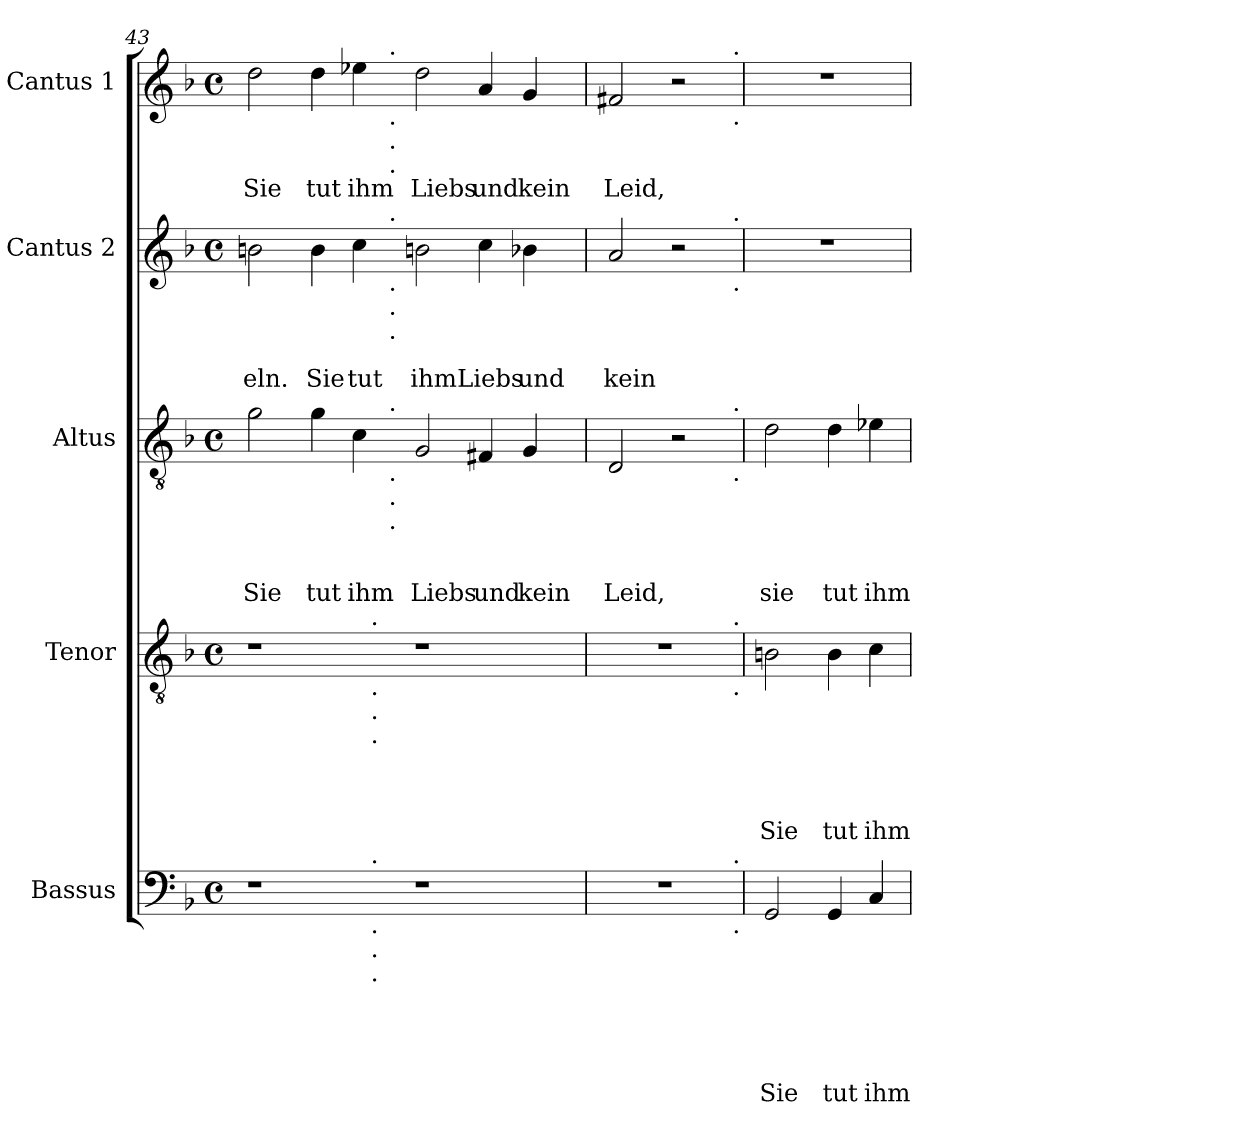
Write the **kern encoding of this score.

**kern	**text	**text	**text	**text	**text	**kern	**text	**text	**text	**text	**kern	**text	**text	**text	**kern	**text	**text	**kern	**text
*part5	*part5	*part5	*part5	*part5	*part5	*part4	*part4	*part4	*part4	*part4	*part3	*part3	*part3	*part3	*part2	*part2	*part2	*part1	*part1
*staff5	*staff5	*staff5	*staff5	*staff5	*staff5	*staff4	*staff4	*staff4	*staff4	*staff4	*staff3	*staff3	*staff3	*staff3	*staff2	*staff2	*staff2	*staff1	*staff1
*I"Bassus	*	*	*	*	*	*I"Tenor	*	*	*	*	*I"Altus	*	*	*	*I"Cantus 2	*	*	*I"Cantus 1	*
*clefF4	*	*	*	*	*	*clefGv2	*	*	*	*	*clefGv2	*	*	*	*clefG2	*	*	*clefG2	*
*k[b-]	*	*	*	*	*	*k[b-]	*	*	*	*	*k[b-]	*	*	*	*k[b-]	*	*	*k[b-]	*
*F:	*	*	*	*	*	*F:	*	*	*	*	*F:	*	*	*	*F:	*	*	*F:	*
*M4/4	*	*	*	*	*	*M4/4	*	*	*	*	*M4/4	*	*	*	*M4/4	*	*	*M4/4	*
*met(c)	*	*	*	*	*	*met(c)	*	*	*	*	*met(c)	*	*	*	*met(c)	*	*	*met(c)	*
=43	=43	=43	=43	=43	=43	=43	=43	=43	=43	=43	=43	=43	=43	=43	=43	=43	=43	=43	=43
!	!	!	!	!	!	!	!	!	!	!	!	!	!	!LO:LY:b	!	!	!LO:LY:b	!	!LO:LY:b
*^	*	*	*	*	*	*^	*	*	*	*	*^	*	*	*	*^	*	*	*^	*
1r	2ryy	.	.	.	.	.	1r	2ryy	.	.	.	.	2g\	2..ryy	.	.	Sie	2bn\	2..ryy	.	eln.	2dd\	2..ryy	Sie
!	!	!	!	!	!	!	!	!	!	!	!	!	!	!	!	!	!LO:LY:b	!	!	!	!LO:LY:b	!	!	!LO:LY:b
.	4ryy	.	.	.	.	.	.	4ryy	.	.	.	.	4g\	.	.	.	tut	4b\	.	.	Sie	4dd\	.	tut
!	!	!	!	!	!	!	!	!	!	!	!	!	!	!	!	!	!LO:LY:b	!	!	!	!LO:LY:b	!	!	!LO:LY:b
.	16ryy	.	.	.	.	.	.	16ryy	.	.	.	.	4c\	.	.	.	ihm	4cc\	.	.	tut	4ee-X\	.	ihm
!	!	!	!	!	!	!	!	!LO:TX:a:t=.	!	!	!	!	!	!	!	!	!	!	!	!	!	!	!	!
!	!	!	!	!	!	!	!	!LO:TX:b:t=.	!	!	!	!	!	!	!	!	!	!	!	!	!	!	!	!
!	!	!	!	!	!	!	!	!LO:TX:b:t=.	!	!	!	!	!	!	!	!	!	!	!	!	!	!	!	!
!	!	!	!	!	!	!	!	!LO:TX:b:t=.	!	!	!	!	!	!	!	!	!	!	!	!	!	!	!	!
!	!LO:TX:a:t=.	!	!	!	!	!	!	!	!	!	!	!	!	!	!	!	!	!	!	!	!	!	!	!
!	!LO:TX:b:t=.	!	!	!	!	!	!	!	!	!	!	!	!	!	!	!	!	!	!	!	!	!	!	!
!	!LO:TX:b:t=.	!	!	!	!	!	!	!	!	!	!	!	!	!	!	!	!	!	!	!	!	!	!	!
!	!LO:TX:b:t=.	!	!	!	!	!	!	!	!	!	!	!	!	!	!	!	!	!	!	!	!	!	!	!
.	1ryy	.	.	.	.	.	.	1ryy	.	.	.	.	.	.	.	.	.	.	.	.	.	.	.	.
!	!	!	!	!	!	!	!	!	!	!	!	!	!	!	!	!	!	!	!	!	!	!	!LO:TX:a:t=.	!
!	!	!	!	!	!	!	!	!	!	!	!	!	!	!	!	!	!	!	!	!	!	!	!LO:TX:b:t=.	!
!	!	!	!	!	!	!	!	!	!	!	!	!	!	!	!	!	!	!	!	!	!	!	!LO:TX:b:t=.	!
!	!	!	!	!	!	!	!	!	!	!	!	!	!	!	!	!	!	!	!	!	!	!	!LO:TX:b:t=.	!
!	!	!	!	!	!	!	!	!	!	!	!	!	!	!	!	!	!	!	!LO:TX:a:t=.	!	!	!	!	!
!	!	!	!	!	!	!	!	!	!	!	!	!	!	!	!	!	!	!	!LO:TX:b:t=.	!	!	!	!	!
!	!	!	!	!	!	!	!	!	!	!	!	!	!	!	!	!	!	!	!LO:TX:b:t=.	!	!	!	!	!
!	!	!	!	!	!	!	!	!	!	!	!	!	!	!	!	!	!	!	!LO:TX:b:t=.	!	!	!	!	!
!	!	!	!	!	!	!	!	!	!	!	!	!	!	!LO:TX:a:t=.	!	!	!	!	!	!	!	!	!	!
!	!	!	!	!	!	!	!	!	!	!	!	!	!	!LO:TX:b:t=.	!	!	!	!	!	!	!	!	!	!
!	!	!	!	!	!	!	!	!	!	!	!	!	!	!LO:TX:b:t=.	!	!	!	!	!	!	!	!	!	!
!	!	!	!	!	!	!	!	!	!	!	!	!	!	!LO:TX:b:t=.	!	!	!	!	!	!	!	!	!	!
.	.	.	.	.	.	.	.	.	.	.	.	.	.	1ryy	.	.	.	.	1ryy	.	.	.	1ryy	.
!	!	!	!	!	!	!	!	!	!	!	!	!	!	!	!	!	!LO:LY:b	!	!	!	!LO:LY:b	!	!	!LO:LY:b
1r	.	.	.	.	.	.	1r	.	.	.	.	.	2G/	.	.	.	Liebs	2bn\	.	.	ihm	2dd\	.	Liebs
!	!	!	!	!	!	!	!	!	!	!	!	!	!	!	!	!	!LO:LY:b	!	!	!	!LO:LY:b	!	!	!LO:LY:b
.	.	.	.	.	.	.	.	.	.	.	.	.	4F#X/	.	.	.	und	4cc\	.	.	Liebs	4a/	.	und
!	!	!	!	!	!	!	!	!	!	!	!	!	!	!	!	!	!LO:LY:b	!	!	!	!LO:LY:b	!	!	!LO:LY:b
.	.	.	.	.	.	.	.	.	.	.	.	.	4G/	.	.	.	kein	4b-X\	.	.	und	4g/	.	kein
.	8.ryy	.	.	.	.	.	.	8.ryy	.	.	.	.	.	.	.	.	.	.	.	.	.	.	.	.
.	.	.	.	.	.	.	.	.	.	.	.	.	.	8ryy	.	.	.	.	8ryy	.	.	.	8ryy	.
=44	=44	=44	=44	=44	=44	=44	=44	=44	=44	=44	=44	=44	=44	=44	=44	=44	=44	=44	=44	=44	=44	=44	=44	=44
!	!	!	!	!	!	!	!	!	!	!	!	!	!	!	!	!	!LO:LY:b	!	!	!	!LO:LY:b	!	!	!LO:LY:b
1r	2ryy	.	.	.	.	.	1r	2ryy	.	.	.	.	2D/	2ryy	.	.	Leid,	2a/	2ryy	.	kein	2f#X/	2ryy	Leid,
.	4...ryy	.	.	.	.	.	.	4...ryy	.	.	.	.	2r	4...ryy	.	.	.	2r	4...ryy	.	.	2r	4...ryy	.
!	!	!	!	!	!	!	!	!	!	!	!	!	!	!	!	!	!	!	!	!	!	!	!LO:TX:a:t=.	!
!	!	!	!	!	!	!	!	!	!	!	!	!	!	!	!	!	!	!	!	!	!	!	!LO:TX:b:t=.	!
!	!	!	!	!	!	!	!	!	!	!	!	!	!	!	!	!	!	!	!LO:TX:a:t=.	!	!	!	!	!
!	!	!	!	!	!	!	!	!	!	!	!	!	!	!	!	!	!	!	!LO:TX:b:t=.	!	!	!	!	!
!	!	!	!	!	!	!	!	!	!	!	!	!	!	!LO:TX:a:t=.	!	!	!	!	!	!	!	!	!	!
!	!	!	!	!	!	!	!	!	!	!	!	!	!	!LO:TX:b:t=.	!	!	!	!	!	!	!	!	!	!
!	!	!	!	!	!	!	!	!LO:TX:a:t=.	!	!	!	!	!	!	!	!	!	!	!	!	!	!	!	!
!	!	!	!	!	!	!	!	!LO:TX:b:t=.	!	!	!	!	!	!	!	!	!	!	!	!	!	!	!	!
!	!LO:TX:a:t=.	!	!	!	!	!	!	!	!	!	!	!	!	!	!	!	!	!	!	!	!	!	!	!
!	!LO:TX:b:t=.	!	!	!	!	!	!	!	!	!	!	!	!	!	!	!	!	!	!	!	!	!	!	!
.	32ryy	.	.	.	.	.	.	32ryy	.	.	.	.	.	32ryy	.	.	.	.	32ryy	.	.	.	32ryy	.
!!LO:PB:g=z
=45	=45	=45	=45	=45	=45	=45	=45	=45	=45	=45	=45	=45	=45	=45	=45	=45	=45	=45	=45	=45	=45	=45	=45	=45
!	!	!	!	!	!	!LO:LY:b	!	!	!	!	!	!LO:LY:b	!	!	!	!	!LO:LY:b	!	!	!	!	!	!	!
*v	*v	*	*	*	*	*	*	*	*	*	*	*	*v	*v	*	*	*	*v	*v	*	*	*v	*v	*
*	*	*	*	*	*	*v	*v	*	*	*	*	*	*	*	*	*	*	*	*	*
2GG/	.	.	.	.	Sie	2Bn\	.	.	.	Sie	2d\	.	.	sie	1r	.	.	1r	.
!	!	!	!	!	!LO:LY:b	!	!	!	!	!LO:LY:b	!	!	!	!LO:LY:b	!	!	!	!	!
4GG/	.	.	.	.	tut	4B\	.	.	.	tut	4d\	.	.	tut	.	.	.	.	.
!	!	!	!	!	!LO:LY:b	!	!	!	!	!LO:LY:b	!	!	!	!LO:LY:b	!	!	!	!	!
4C/	.	.	.	.	ihm	4c\	.	.	.	ihm	4e-X\	.	.	ihm	.	.	.	.	.
=	=	=	=	=	=	=	=	=	=	=	=	=	=	=	=	=	=	=	=
*-	*-	*-	*-	*-	*-	*-	*-	*-	*-	*-	*-	*-	*-	*-	*-	*-	*-	*-	*-
